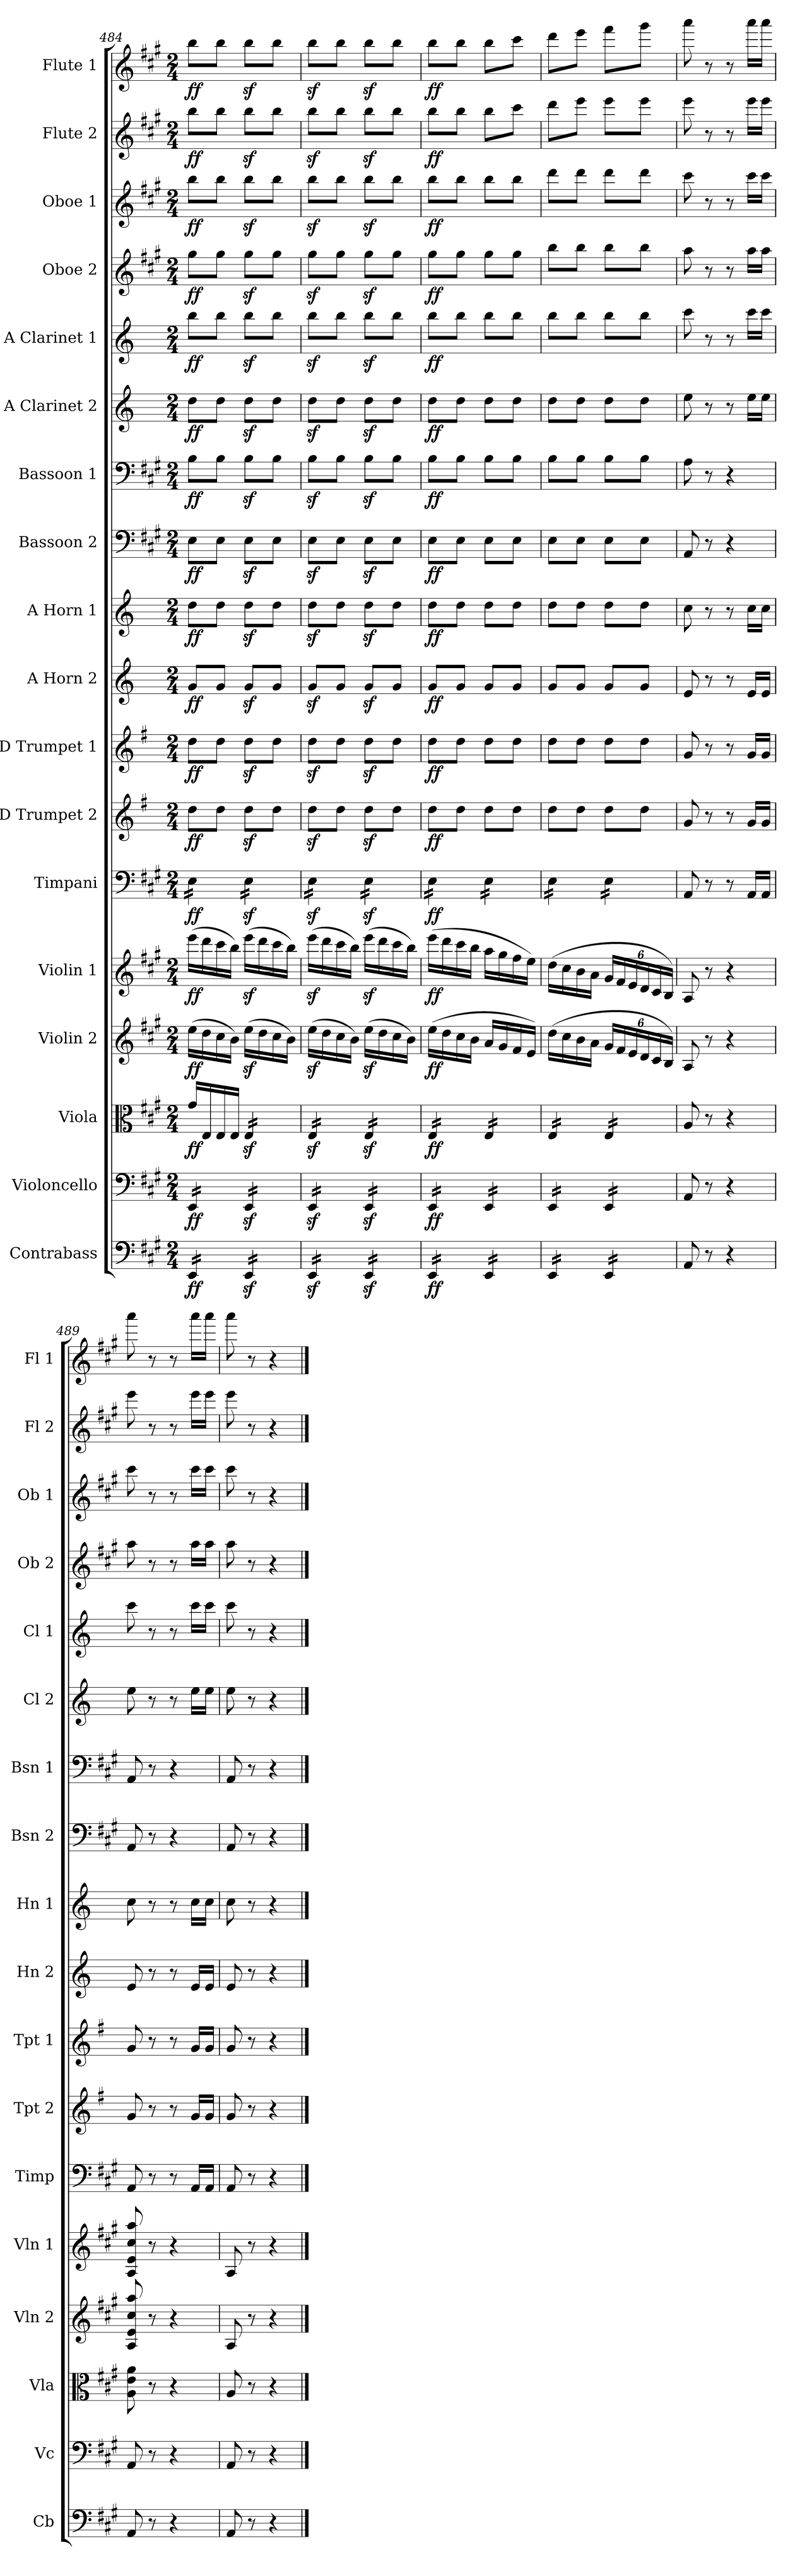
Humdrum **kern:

**kern	**dynam	**kern	**dynam	**kern	**dynam	**kern	**dynam	**kern	**dynam	**kern	**dynam	**kern	**dynam	**kern	**dynam	**kern	**dynam	**kern	**dynam	**kern	**dynam	**kern	**dynam	**kern	**dynam	**kern	**dynam	**kern	**dynam	**kern	**dynam	**kern	**dynam	**kern	**dynam
*part18	*part18	*part17	*part17	*part16	*part16	*part15	*part15	*part14	*part14	*part13	*part13	*part12	*part12	*part11	*part11	*part10	*part10	*part9	*part9	*part8	*part8	*part7	*part7	*part6	*part6	*part5	*part5	*part4	*part4	*part3	*part3	*part2	*part2	*part1	*part1
*staff18	*staff18	*staff17	*staff17	*staff16	*staff16	*staff15	*staff15	*staff14	*staff14	*staff13	*staff13	*staff12	*staff12	*staff11	*staff11	*staff10	*staff10	*staff9	*staff9	*staff8	*staff8	*staff7	*staff7	*staff6	*staff6	*staff5	*staff5	*staff4	*staff4	*staff3	*staff3	*staff2	*staff2	*staff1	*staff1
*I"Contrabass	*	*I"Violoncello	*	*I"Viola	*	*I"Violin 2	*	*I"Violin 1	*	*I"Timpani	*	*I"D Trumpet 2	*	*I"D Trumpet 1	*	*I"A Horn 2	*	*I"A Horn 1	*	*I"Bassoon 2	*	*I"Bassoon 1	*	*I"A Clarinet 2	*	*I"A Clarinet 1	*	*I"Oboe 2	*	*I"Oboe 1	*	*I"Flute 2	*	*I"Flute 1	*
*I'Cb	*	*I'Vc	*	*I'Vla	*	*I'Vln 2	*	*I'Vln 1	*	*I'Timp	*	*I'Tpt 2	*	*I'Tpt 1	*	*I'Hn 2	*	*I'Hn 1	*	*I'Bsn 2	*	*I'Bsn 1	*	*I'Cl 2	*	*I'Cl 1	*	*I'Ob 2	*	*I'Ob 1	*	*I'Fl 2	*	*I'Fl 1	*
*clefF4	*	*clefF4	*	*clefC3	*	*clefG2	*	*clefG2	*	*clefF4	*	*clefG2	*	*clefG2	*	*clefG2	*	*clefG2	*	*clefF4	*	*clefF4	*	*clefG2	*	*clefG2	*	*clefG2	*	*clefG2	*	*clefG2	*	*clefG2	*
*ITrd7c12	*	*	*	*	*	*	*	*	*	*	*	*ITrd-1c-2	*	*ITrd-1c-2	*	*ITrd2c3	*	*ITrd2c3	*	*	*	*	*	*ITrd2c3	*	*ITrd2c3	*	*	*	*	*	*	*	*	*
*k[f#c#g#]	*	*k[f#c#g#]	*	*k[f#c#g#]	*	*k[f#c#g#]	*	*k[f#c#g#]	*	*k[f#c#g#]	*	*k[f#c#g#]	*	*k[f#c#g#]	*	*k[f#c#g#]	*	*k[f#c#g#]	*	*k[f#c#g#]	*	*k[f#c#g#]	*	*k[f#c#g#]	*	*k[f#c#g#]	*	*k[f#c#g#]	*	*k[f#c#g#]	*	*k[f#c#g#]	*	*k[f#c#g#]	*
*M2/4	*	*M2/4	*	*M2/4	*	*M2/4	*	*M2/4	*	*M2/4	*	*M2/4	*	*M2/4	*	*M2/4	*	*M2/4	*	*M2/4	*	*M2/4	*	*M2/4	*	*M2/4	*	*M2/4	*	*M2/4	*	*M2/4	*	*M2/4	*
=484	=484	=484	=484	=484	=484	=484	=484	=484	=484	=484	=484	=484	=484	=484	=484	=484	=484	=484	=484	=484	=484	=484	=484	=484	=484	=484	=484	=484	=484	=484	=484	=484	=484	=484	=484
!	!LO:DY:b	!	!LO:DY:b	!	!LO:DY:b	!	!LO:DY:b	!	!LO:DY:b	!	!LO:DY:b	!	!LO:DY:b	!	!LO:DY:b	!	!LO:DY:b	!	!LO:DY:b	!	!LO:DY:b	!	!LO:DY:b	!	!LO:DY:b	!	!LO:DY:b	!	!LO:DY:b	!	!LO:DY:b	!	!LO:DY:b	!	!LO:DY:b
*tremolo	*	*	*	*	*	*	*	*	*	*	*	*	*	*	*	*	*	*	*	*	*	*	*	*	*	*	*	*	*	*	*	*	*	*	*
*	*	*tremolo	*	*	*	*	*	*	*	*	*	*	*	*	*	*	*	*	*	*	*	*	*	*	*	*	*	*	*	*	*	*	*	*	*
*	*	*	*	*	*	*	*	*	*	*tremolo	*	*	*	*	*	*	*	*	*	*	*	*	*	*	*	*	*	*	*	*	*	*	*	*	*
16EEE/LL	ff	16EE/LL	ff	16g#/LL	ff	(16ee\LL	ff	(16eee\LL	ff	16E\LL	ff	8ee\L	ff	8ee\L	ff	8e/L	ff	8b\L	ff	8E\L	ff	8B\L	ff	8b\L	ff	8gg#\L	ff	8gg#\L	ff	8bb\L	ff	8bb\L	ff	8bb\L	ff
16EEE/	.	16EE/	.	16E/	.	16dd\	.	16ddd\	.	16E\	.	.	.	.	.	.	.	.	.	.	.	.	.	.	.	.	.	.	.	.	.	.	.	.	.
16EEE/	.	16EE/	.	16E/	.	16cc#\	.	16ccc#\	.	16E\	.	8ee\J	.	8ee\J	.	8e/J	.	8b\J	.	8E\J	.	8B\J	.	8b\J	.	8gg#\J	.	8gg#\J	.	8bb\J	.	8bb\J	.	8bb\J	.
16EEE/JJ	.	16EE/JJ	.	16E/JJ	.	16b\JJ)	.	16bb\JJ)	.	16E\JJ	.	.	.	.	.	.	.	.	.	.	.	.	.	.	.	.	.	.	.	.	.	.	.	.	.
*	*	*	*	*tremolo	*	*	*	*	*	*	*	*	*	*	*	*	*	*	*	*	*	*	*	*	*	*	*	*	*	*	*	*	*	*	*
16EEEz</LL	.	16EEz</LL	.	16Ez</LL	.	(16eez<\LL	.	(16eeez<\LL	.	16Ez<\LL	.	8eez<\L	.	8eez<\L	.	8ez</L	.	8bz<\L	.	8Ez<\L	.	8Bz<\L	.	8bz<\L	.	8gg#z<\L	.	8gg#z<\L	.	8bbz<\L	.	8bbz<\L	.	8bbz<\L	.
16EEEz</	.	16EEz</	.	16Ez</	.	16dd\	.	16ddd\	.	16Ez<\	.	.	.	.	.	.	.	.	.	.	.	.	.	.	.	.	.	.	.	.	.	.	.	.	.
16EEEz</	.	16EEz</	.	16Ez</	.	16cc#\	.	16ccc#\	.	16Ez<\	.	8ee\J	.	8ee\J	.	8e/J	.	8b\J	.	8E\J	.	8B\J	.	8b\J	.	8gg#\J	.	8gg#\J	.	8bb\J	.	8bb\J	.	8bb\J	.
16EEEz</JJ	.	16EEz</JJ	.	16Ez</JJ	.	16b\JJ)	.	16bb\JJ)	.	16Ez<\JJ	.	.	.	.	.	.	.	.	.	.	.	.	.	.	.	.	.	.	.	.	.	.	.	.	.
=485	=485	=485	=485	=485	=485	=485	=485	=485	=485	=485	=485	=485	=485	=485	=485	=485	=485	=485	=485	=485	=485	=485	=485	=485	=485	=485	=485	=485	=485	=485	=485	=485	=485	=485	=485
16EEEz</LL	.	16EEz</LL	.	16Ez</LL	.	(16eez<\LL	.	(16eeez<\LL	.	16Ez<\LL	.	8eez<\L	.	8eez<\L	.	8ez</L	.	8bz<\L	.	8Ez<\L	.	8Bz<\L	.	8bz<\L	.	8gg#z<\L	.	8gg#z<\L	.	8bbz<\L	.	8bbz<\L	.	8bbz<\L	.
16EEEz</	.	16EEz</	.	16Ez</	.	16dd\	.	16ddd\	.	16Ez<\	.	.	.	.	.	.	.	.	.	.	.	.	.	.	.	.	.	.	.	.	.	.	.	.	.
16EEEz</	.	16EEz</	.	16Ez</	.	16cc#\	.	16ccc#\	.	16Ez<\	.	8ee\J	.	8ee\J	.	8e/J	.	8b\J	.	8E\J	.	8B\J	.	8b\J	.	8gg#\J	.	8gg#\J	.	8bb\J	.	8bb\J	.	8bb\J	.
16EEEz</JJ	.	16EEz</JJ	.	16Ez</JJ	.	16b\JJ)	.	16bb\JJ)	.	16Ez<\JJ	.	.	.	.	.	.	.	.	.	.	.	.	.	.	.	.	.	.	.	.	.	.	.	.	.
16EEEz</LL	.	16EEz</LL	.	16Ez</LL	.	(16eez<\LL	.	(16eeez<\LL	.	16Ez<\LL	.	8eez<\L	.	8eez<\L	.	8ez</L	.	8bz<\L	.	8Ez<\L	.	8Bz<\L	.	8bz<\L	.	8gg#z<\L	.	8gg#z<\L	.	8bbz<\L	.	8bbz<\L	.	8bbz<\L	.
16EEEz</	.	16EEz</	.	16Ez</	.	16dd\	.	16ddd\	.	16Ez<\	.	.	.	.	.	.	.	.	.	.	.	.	.	.	.	.	.	.	.	.	.	.	.	.	.
16EEEz</	.	16EEz</	.	16Ez</	.	16cc#\	.	16ccc#\	.	16Ez<\	.	8ee\J	.	8ee\J	.	8e/J	.	8b\J	.	8E\J	.	8B\J	.	8b\J	.	8gg#\J	.	8gg#\J	.	8bb\J	.	8bb\J	.	8bb\J	.
16EEEz</JJ	.	16EEz</JJ	.	16Ez</JJ	.	16b\JJ)	.	16bb\JJ)	.	16Ez<\JJ	.	.	.	.	.	.	.	.	.	.	.	.	.	.	.	.	.	.	.	.	.	.	.	.	.
=486	=486	=486	=486	=486	=486	=486	=486	=486	=486	=486	=486	=486	=486	=486	=486	=486	=486	=486	=486	=486	=486	=486	=486	=486	=486	=486	=486	=486	=486	=486	=486	=486	=486	=486	=486
!	!LO:DY:b	!	!LO:DY:b	!	!LO:DY:b	!	!LO:DY:b	!	!LO:DY:b	!	!LO:DY:b	!	!LO:DY:b	!	!LO:DY:b	!	!LO:DY:b	!	!LO:DY:b	!	!LO:DY:b	!	!LO:DY:b	!	!LO:DY:b	!	!LO:DY:b	!	!LO:DY:b	!	!LO:DY:b	!	!LO:DY:b	!	!LO:DY:b
16EEE/LL	ff	16EE/LL	ff	16E/LL	ff	(16ee\LL	ff	(16eee\LL	ff	16E\LL	ff	8ee\L	ff	8ee\L	ff	8e/L	ff	8b\L	ff	8E\L	ff	8B\L	ff	8b\L	ff	8gg#\L	ff	8gg#\L	ff	8bb\L	ff	8bb\L	ff	8bb\L	ff
16EEE/	.	16EE/	.	16E/	.	16dd\	.	16ddd\	.	16E\	.	.	.	.	.	.	.	.	.	.	.	.	.	.	.	.	.	.	.	.	.	.	.	.	.
16EEE/	.	16EE/	.	16E/	.	16cc#\	.	16ccc#\	.	16E\	.	8ee\J	.	8ee\J	.	8e/J	.	8b\J	.	8E\J	.	8B\J	.	8b\J	.	8gg#\J	.	8gg#\J	.	8bb\J	.	8bb\J	.	8bb\J	.
16EEE/JJ	.	16EE/JJ	.	16E/JJ	.	16b\JJ	.	16bb\JJ	.	16E\JJ	.	.	.	.	.	.	.	.	.	.	.	.	.	.	.	.	.	.	.	.	.	.	.	.	.
16EEE/LL	.	16EE/LL	.	16E/LL	.	16a/LL	.	16aa\LL	.	16E\LL	.	8ee\L	.	8ee\L	.	8e/L	.	8b\L	.	8E\L	.	8B\L	.	8b\L	.	8gg#\L	.	8gg#\L	.	8bb\L	.	8bb\L	.	8bb\L	.
16EEE/	.	16EE/	.	16E/	.	16g#/	.	16gg#\	.	16E\	.	.	.	.	.	.	.	.	.	.	.	.	.	.	.	.	.	.	.	.	.	.	.	.	.
16EEE/	.	16EE/	.	16E/	.	16f#/	.	16ff#\	.	16E\	.	8ee\J	.	8ee\J	.	8e/J	.	8b\J	.	8E\J	.	8B\J	.	8b\J	.	8gg#\J	.	8gg#\J	.	8bb\J	.	8ccc#\J	.	8ccc#\J	.
16EEE/JJ	.	16EE/JJ	.	16E/JJ	.	16e/JJ)	.	16ee\JJ)	.	16E\JJ	.	.	.	.	.	.	.	.	.	.	.	.	.	.	.	.	.	.	.	.	.	.	.	.	.
!!LO:PB:g=z
=487	=487	=487	=487	=487	=487	=487	=487	=487	=487	=487	=487	=487	=487	=487	=487	=487	=487	=487	=487	=487	=487	=487	=487	=487	=487	=487	=487	=487	=487	=487	=487	=487	=487	=487	=487
16EEE/LL	.	16EE/LL	.	16E/LL	.	(16dd\LL	.	(16dd\LL	.	16E\LL	.	8ee\L	.	8ee\L	.	8e/L	.	8b\L	.	8E\L	.	8B\L	.	8b\L	.	8gg#\L	.	8bb\L	.	8ddd\L	.	8ddd\L	.	8ddd\L	.
16EEE/	.	16EE/	.	16E/	.	16cc#\	.	16cc#\	.	16E\	.	.	.	.	.	.	.	.	.	.	.	.	.	.	.	.	.	.	.	.	.	.	.	.	.
16EEE/	.	16EE/	.	16E/	.	16b\	.	16b\	.	16E\	.	8ee\J	.	8ee\J	.	8e/J	.	8b\J	.	8E\J	.	8B\J	.	8b\J	.	8gg#\J	.	8bb\J	.	8ddd\J	.	8eee\J	.	8eee\J	.
16EEE/JJ	.	16EE/JJ	.	16E/JJ	.	16a\JJ	.	16a\JJ	.	16E\JJ	.	.	.	.	.	.	.	.	.	.	.	.	.	.	.	.	.	.	.	.	.	.	.	.	.
*	*	*	*	*	*	*Xbrackettup	*	*Xbrackettup	*	*	*	*	*	*	*	*	*	*	*	*	*	*	*	*	*	*	*	*	*	*	*	*	*	*	*
16EEE/LL	.	16EE/LL	.	16E/LL	.	24g#/LL	.	24g#/LL	.	16E\LL	.	8ee\L	.	8ee\L	.	8e/L	.	8b\L	.	8E\L	.	8B\L	.	8b\L	.	8gg#\L	.	8bb\L	.	8ddd\L	.	8eee\L	.	8fff#\L	.
.	.	.	.	.	.	24f#/	.	24f#/	.	.	.	.	.	.	.	.	.	.	.	.	.	.	.	.	.	.	.	.	.	.	.	.	.	.	.
16EEE/	.	16EE/	.	16E/	.	.	.	.	.	16E\	.	.	.	.	.	.	.	.	.	.	.	.	.	.	.	.	.	.	.	.	.	.	.	.	.
.	.	.	.	.	.	24e/	.	24e/	.	.	.	.	.	.	.	.	.	.	.	.	.	.	.	.	.	.	.	.	.	.	.	.	.	.	.
16EEE/	.	16EE/	.	16E/	.	24d/	.	24d/	.	16E\	.	8ee\J	.	8ee\J	.	8e/J	.	8b\J	.	8E\J	.	8B\J	.	8b\J	.	8gg#\J	.	8bb\J	.	8ddd\J	.	8eee\J	.	8ggg#\J	.
.	.	.	.	.	.	24c#/	.	24c#/	.	.	.	.	.	.	.	.	.	.	.	.	.	.	.	.	.	.	.	.	.	.	.	.	.	.	.
16EEE/JJ	.	16EE/JJ	.	16E/JJ	.	.	.	.	.	16E\JJ	.	.	.	.	.	.	.	.	.	.	.	.	.	.	.	.	.	.	.	.	.	.	.	.	.
*	*	*	*	*	*	*	*	*	*	*Xtremolo	*	*	*	*	*	*	*	*	*	*	*	*	*	*	*	*	*	*	*	*	*	*	*	*	*
*	*	*	*	*Xtremolo	*	*	*	*	*	*	*	*	*	*	*	*	*	*	*	*	*	*	*	*	*	*	*	*	*	*	*	*	*	*	*
*	*	*Xtremolo	*	*	*	*	*	*	*	*	*	*	*	*	*	*	*	*	*	*	*	*	*	*	*	*	*	*	*	*	*	*	*	*	*
*Xtremolo	*	*	*	*	*	*	*	*	*	*	*	*	*	*	*	*	*	*	*	*	*	*	*	*	*	*	*	*	*	*	*	*	*	*	*
.	.	.	.	.	.	24B/JJ)	.	24B/JJ)	.	.	.	.	.	.	.	.	.	.	.	.	.	.	.	.	.	.	.	.	.	.	.	.	.	.	.
=488	=488	=488	=488	=488	=488	=488	=488	=488	=488	=488	=488	=488	=488	=488	=488	=488	=488	=488	=488	=488	=488	=488	=488	=488	=488	=488	=488	=488	=488	=488	=488	=488	=488	=488	=488
8AAA/	.	8AA/	.	8A/	.	8A/	.	8A/	.	8AA/	.	8a/	.	8a/	.	8c#/	.	8a\	.	8AA/	.	8A\	.	8cc#\	.	8aa\	.	8aa\	.	8ccc#\	.	8eee\	.	8aaa\	.
8r	.	8r	.	8r	.	8r	.	8r	.	8r	.	8r	.	8r	.	8r	.	8r	.	8r	.	8r	.	8r	.	8r	.	8r	.	8r	.	8r	.	8r	.
4r	.	4r	.	4r	.	4r	.	4r	.	8r	.	8r	.	8r	.	8r	.	8r	.	4r	.	4r	.	8r	.	8r	.	8r	.	8r	.	8r	.	8r	.
.	.	.	.	.	.	.	.	.	.	16AA/LL	.	16a/LL	.	16a/LL	.	16c#/LL	.	16a\LL	.	.	.	.	.	16cc#\LL	.	16aa\LL	.	16aa\LL	.	16ccc#\LL	.	16eee\LL	.	16aaa\LL	.
.	.	.	.	.	.	.	.	.	.	16AA/JJ	.	16a/JJ	.	16a/JJ	.	16c#/JJ	.	16a\JJ	.	.	.	.	.	16cc#\JJ	.	16aa\JJ	.	16aa\JJ	.	16ccc#\JJ	.	16eee\JJ	.	16aaa\JJ	.
=489	=489	=489	=489	=489	=489	=489	=489	=489	=489	=489	=489	=489	=489	=489	=489	=489	=489	=489	=489	=489	=489	=489	=489	=489	=489	=489	=489	=489	=489	=489	=489	=489	=489	=489	=489
8AAA/	.	8AA/	.	8A\ 8e\ 8a\	.	8A/ 8e/ 8cc#/ 8aa/	.	8A/ 8e/ 8cc#/ 8aa/	.	8AA/	.	8a/	.	8a/	.	8c#/	.	8a\	.	8AA/	.	8AA/	.	8cc#\	.	8aa\	.	8aa\	.	8ccc#\	.	8eee\	.	8aaa\	.
8r	.	8r	.	8r	.	8r	.	8r	.	8r	.	8r	.	8r	.	8r	.	8r	.	8r	.	8r	.	8r	.	8r	.	8r	.	8r	.	8r	.	8r	.
4r	.	4r	.	4r	.	4r	.	4r	.	8r	.	8r	.	8r	.	8r	.	8r	.	4r	.	4r	.	8r	.	8r	.	8r	.	8r	.	8r	.	8r	.
.	.	.	.	.	.	.	.	.	.	16AA/LL	.	16a/LL	.	16a/LL	.	16c#/LL	.	16a\LL	.	.	.	.	.	16cc#\LL	.	16aa\LL	.	16aa\LL	.	16ccc#\LL	.	16eee\LL	.	16aaa\LL	.
.	.	.	.	.	.	.	.	.	.	16AA/JJ	.	16a/JJ	.	16a/JJ	.	16c#/JJ	.	16a\JJ	.	.	.	.	.	16cc#\JJ	.	16aa\JJ	.	16aa\JJ	.	16ccc#\JJ	.	16eee\JJ	.	16aaa\JJ	.
=490	=490	=490	=490	=490	=490	=490	=490	=490	=490	=490	=490	=490	=490	=490	=490	=490	=490	=490	=490	=490	=490	=490	=490	=490	=490	=490	=490	=490	=490	=490	=490	=490	=490	=490	=490
8AAA/	.	8AA/	.	8A/	.	8A/	.	8A/	.	8AA/	.	8a/	.	8a/	.	8c#/	.	8a\	.	8AA/	.	8AA/	.	8cc#\	.	8aa\	.	8aa\	.	8ccc#\	.	8eee\	.	8aaa\	.
8r	.	8r	.	8r	.	8r	.	8r	.	8r	.	8r	.	8r	.	8r	.	8r	.	8r	.	8r	.	8r	.	8r	.	8r	.	8r	.	8r	.	8r	.
4r	.	4r	.	4r	.	4r	.	4r	.	4r	.	4r	.	4r	.	4r	.	4r	.	4r	.	4r	.	4r	.	4r	.	4r	.	4r	.	4r	.	4r	.
==	==	==	==	==	==	==	==	==	==	==	==	==	==	==	==	==	==	==	==	==	==	==	==	==	==	==	==	==	==	==	==	==	==	==	==
*-	*-	*-	*-	*-	*-	*-	*-	*-	*-	*-	*-	*-	*-	*-	*-	*-	*-	*-	*-	*-	*-	*-	*-	*-	*-	*-	*-	*-	*-	*-	*-	*-	*-	*-	*-
